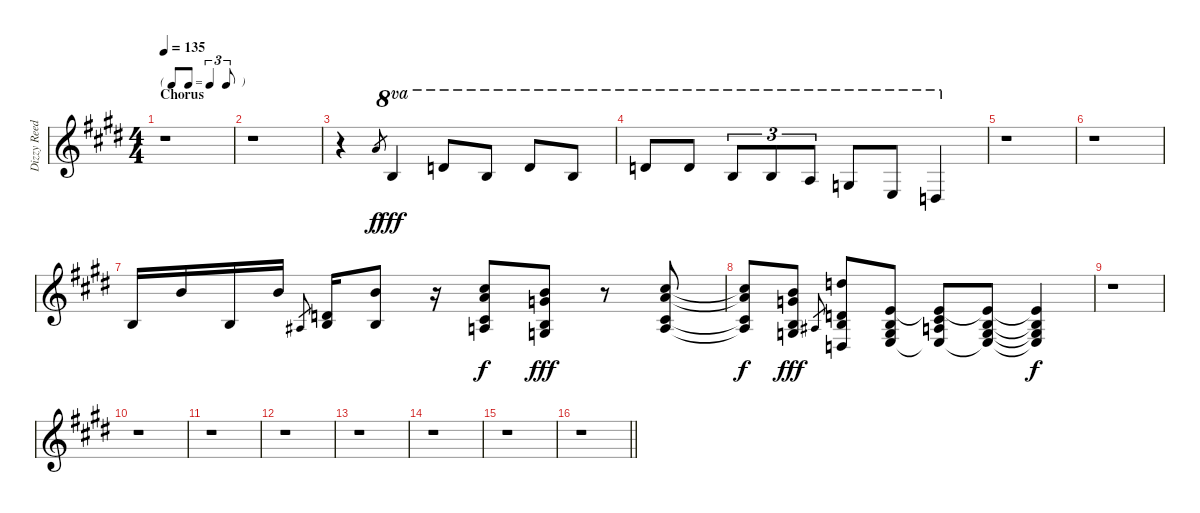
\track ("Dizzy Reed - Keyboards" "Dizzy Reed") {instrument electricgrandpiano}
\staff {score}
\tuning (E4 B3 G3 D3 A2 E2) {hide}
\ts (4 4)
\tf triplet8th
\section ("" "Chorus")
\tempo 135
\clef g2
\ks e
r.1{dy fff} |
r.1 |
r.4 14.3.8{gr dy f} 16.3.4{ot 8va dy fff} 15.2.8{ot 8va} 16.3.8{ot 8va} 15.2.8{ot 8va} 16.3.8{ot 8va} |
15.2.8{ot 8va} 15.2.8{ot 8va} 16.3.8{tu (3 2) ot 8va} 16.3.8{tu (3 2) ot 8va} 14.3.8{tu (3 2) ot 8va} 12.3.8{ot 8va} 14.4.8{ot 8va} 12.4.4{ot 8va} |
r.1 |
r.1 |
9.4.16 12.2.16 9.4.16 12.2.16 8.4.8{gr} (7.3 9.4).16 (12.2 9.4).8 r.16 (5.1 14.2 16.5 17.6).8{dy f} (7.1 8.2 9.4 10.5).8{dy fff} r.8 (5.1 14.2 16.5 17.6).8 |
(5.1{t} 14.2{t} 16.5{t} 17.6{t}).8{dy f} (7.1 8.2 9.4 10.5).8{dy fff} 8.4.8{gr} (10.1 7.3 9.4 10.6).8 (4.3 5.4 19.5 12.6).8 (6.3 7.4 19.5{t} 12.6{t}).8 (4.3 5.4 19.5{t} 12.6{t}).8 (4.3{t} 5.4{t} 19.5{t} 12.6{t}).4{dy f} |
r.1 |
r.1 |
r.1 |
r.1 |
r.1 |
r.1 |
r.1 |
\barLineRight lightlight
r.1
